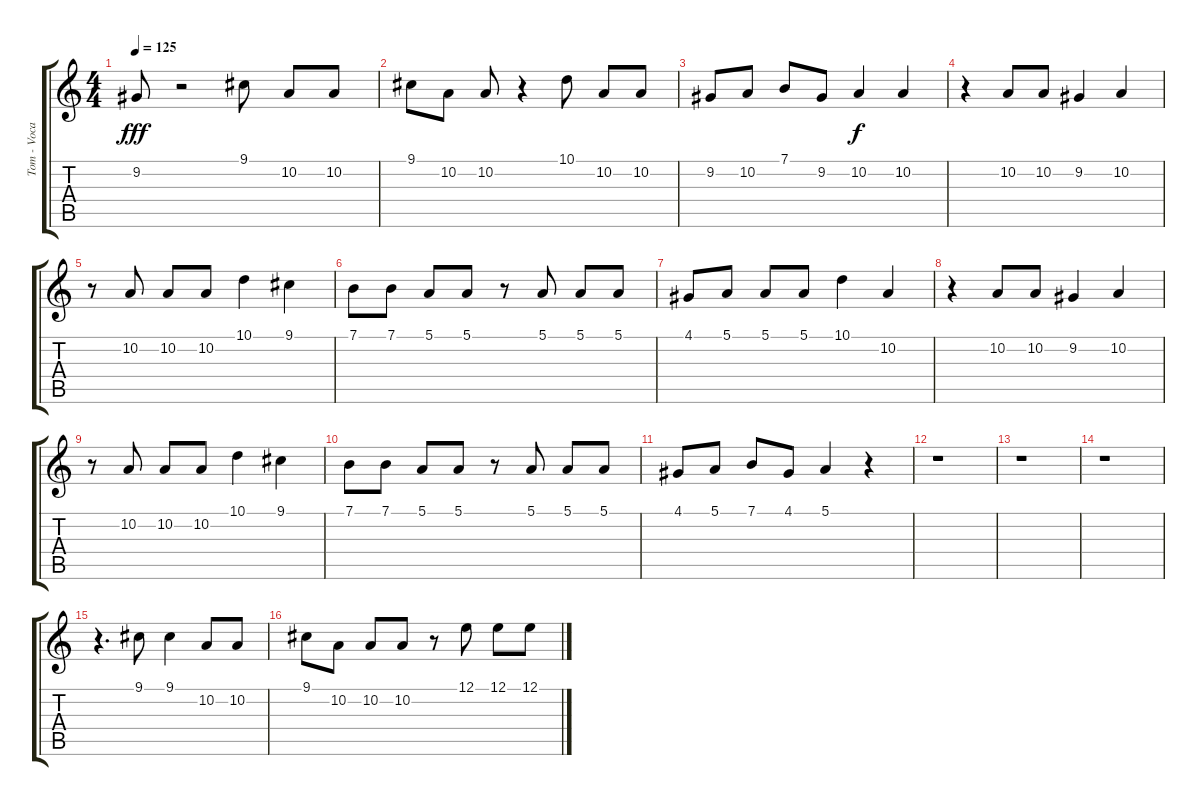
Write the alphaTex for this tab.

\track ("Tom - Vocals" "Tom - Voca") {instrument drawbarorgan}
\staff {score tabs}
\tuning (E4 B3 G3 D3 A2 E2) {hide}
\ts (4 4)
\tempo 125
\clef g2
\ks c
9.2.8{dy fff} r.2 9.1.8 10.2.8 10.2.8 |
9.1.8 10.2.8 10.2.8 r.4 10.1.8 10.2.8 10.2.8 |
9.2.8 10.2.8 7.1.8 9.2.8 10.2.4{dy f} 10.2.4 |
r.4 10.2.8 10.2.8 9.2.4 10.2.4 |
r.8 10.2.8 10.2.8 10.2.8 10.1.4 9.1.4 |
7.1.8 7.1.8 5.1.8 5.1.8 r.8 5.1.8 5.1.8 5.1.8 |
4.1.8 5.1.8 5.1.8 5.1.8 10.1.4 10.2.4 |
r.4 10.2.8 10.2.8 9.2.4 10.2.4 |
r.8 10.2.8 10.2.8 10.2.8 10.1.4 9.1.4 |
7.1.8 7.1.8 5.1.8 5.1.8 r.8 5.1.8 5.1.8 5.1.8 |
4.1.8 5.1.8 7.1.8 4.1.8 5.1.4 r.4 |
r.1 |
r.1 |
r.1 |
r.4{d} 9.1.8 9.1.4 10.2.8 10.2.8 |
9.1.8 10.2.8 10.2.8 10.2.8 r.8 12.1.8 12.1.8 12.1.8
